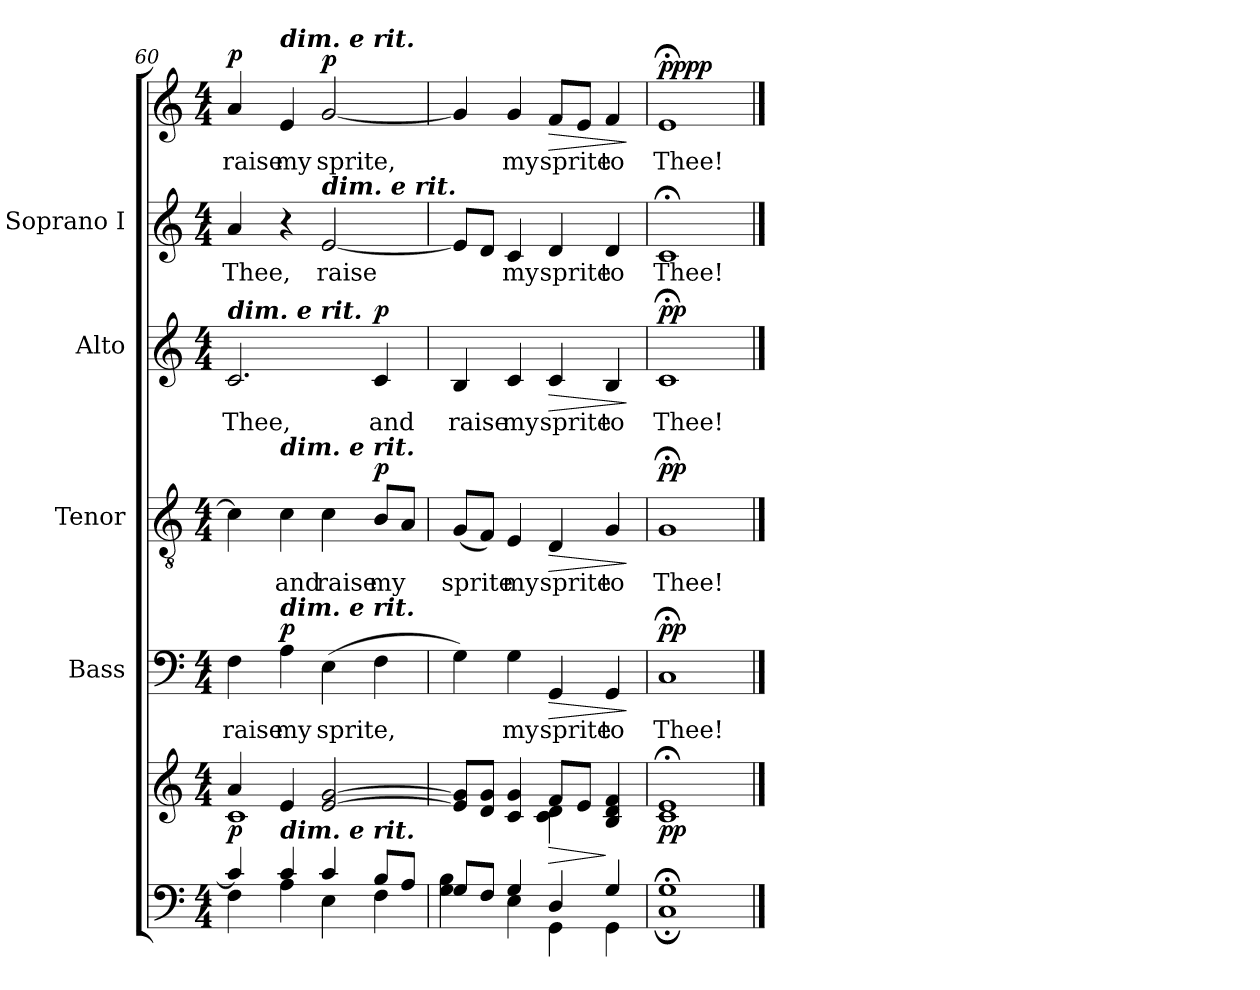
**kern	**kern	**dynam	**kern	**text	**dynam	**kern	**text	**dynam	**kern	**text	**dynam	**kern	**text	**kern	**text	**dynam
*part5	*part5	*part5	*part4	*part4	*part4	*part3	*part3	*part3	*part2	*part2	*part2	*part1	*part1	*part1	*part1	*part1
*staff7	*staff6	*staff6/7	*staff5	*staff5	*staff5	*staff4	*staff4	*staff4	*staff3	*staff3	*staff3	*staff2	*staff2	*staff1	*staff1	*staff1/2
*	*	*	*I"Bass	*	*	*I"Tenor	*	*	*I"Alto	*	*	*I"Soprano I	*	*	*	*
*	*	*	*I'B	*	*	*I'T	*	*	*I'A	*	*	*I'S	*	*	*	*
*clefF4	*clefG2	*	*clefF4	*	*	*clefGv2	*	*	*clefG2	*	*	*clefG2	*	*clefG2	*	*
*k[]	*k[]	*	*k[]	*	*	*k[]	*	*	*k[]	*	*	*k[]	*	*k[]	*	*
*C:	*C:	*	*C:	*	*	*C:	*	*	*C:	*	*	*C:	*	*C:	*	*
*M4/4	*M4/4	*	*M4/4	*	*	*M4/4	*	*	*M4/4	*	*	*M4/4	*	*M4/4	*	*
=60	=60	=60	=60	=60	=60	=60	=60	=60	=60	=60	=60	=60	=60	=60	=60	=60
*^	*^	*	*	*	*	*	*	*	*	*	*	*	*	*	*	*
!	!	!	!	!	!	!	!	!	!	!	!LO:TX:a:Bi:t=dim. e rit.	!	!	!	!	!	!	!
!	!	!	!	!LO:DY:b	!	!LO:LY:b	!	!	!	!	!	!LO:LY:b	!	!	!LO:LY:b	!	!LO:LY:b	!LO:DY:b
4c/]	4F\	4a/	1c	p	4F\	raise	.	4c\]	.	.	2.c/	Thee,	.	4a/	Thee,	4a/	raise	p
!	!	!	!	!	!	!	!	!	!	!	!	!	!	!	!	!LO:TX:a:Bi:t=dim. e rit.	!	!
!	!	!	!	!	!	!	!	!LO:TX:a:Bi:t=dim. e rit.	!	!	!	!	!	!	!	!	!	!
!	!	!	!	!	!LO:TX:a:Bi:t=dim. e rit.	!	!	!	!	!	!	!	!	!	!	!	!	!
!LO:TX:a:Bi:t=dim. e rit.	!	!	!	!	!	!	!	!	!	!	!	!	!	!	!	!	!	!
!	!	!	!	!	!	!LO:LY:b	!LO:DY:b	!	!LO:LY:b	!	!	!	!	!	!	!	!LO:LY:b	!
4c/	4A\	4e/	.	.	4A\	my	p	4c\	and	.	.	.	.	4r	.	4e/	my	.
!	!	!	!	!	!	!	!	!	!	!	!	!	!	!LO:TX:a:Bi:t=dim. e rit.	!	!	!	!
!	!	!	!	!	!	!LO:LY:b	!	!	!LO:LY:b	!	!	!	!	!	!LO:LY:b	!	!LO:LY:b	!LO:DY:b=2
4c/	4E\	[>2e/ [>2g/	.	.	(>4E\	sprite,	.	4c\	raise	.	.	.	.	[2e/	raise	[2g/	sprite,	p
!	!	!	!	!	!	!	!	!	!LO:LY:b	!LO:DY:b	!	!LO:LY:b	!LO:DY:b	!	!	!	!	!
8B/L	4F\	.	.	.	4F\	.	.	8B/L	my	p	4c/	and	p	.	.	.	.	.
8A/J	.	.	.	.	.	.	.	8A/J	.	.	.	.	.	.	.	.	.	.
=61	=61	=61	=61	=61	=61	=61	=61	=61	=61	=61	=61	=61	=61	=61	=61	=61	=61	=61
!	!	!	!	!	!	!	!	!	!LO:LY:b	!	!	!LO:LY:b	!	!	!	!	!	!
8G/L	4G\ 4B\	8e/] 8g/]L	2ryy	.	4G\)	.	.	(<8G/L	sprite	.	4B/	raise	.	8e/L]	.	4g/]	.	.
8F/J	.	8d/ 8g/J	.	.	.	.	.	8F/J)	.	.	.	.	.	8d/J	.	.	.	.
!	!	!	!	!	!	!LO:LY:b	!	!	!LO:LY:b	!	!	!LO:LY:b	!	!	!LO:LY:b	!	!LO:LY:b	!
4E\	4G/	4c/ 4g/	.	.	4G\	my	.	4E/	my	.	4c/	my	.	4c/	my	4g/	my	.
!	!	!	!	!LO:HP:b	!	!LO:LY:b	!LO:HP:b	!	!LO:LY:b	!LO:HP:b	!	!LO:LY:b	!LO:HP:b	!	!LO:LY:b	!	!LO:LY:b	!LO:HP:b
4D/	4GG\	8f/L	4c\ 4d\	>	4GG/	sprite	>	4D/	sprite	>	4c/	sprite	>	4d/	sprite	8f/L	sprite	>
.	.	8e/J	.	.	.	.	.	.	.	.	.	.	.	.	.	8e/J	.	.
!	!	!	!	!	!	!LO:LY:b	!	!	!LO:LY:b	!	!	!LO:LY:b	!	!	!LO:LY:b	!	!LO:LY:b	!
4G/	4GG\	4B/ 4d/ 4f/	4ryy	]	4GG/	to	.	4G/	to	.	4B/	to	.	4d/	to	4f/	to	.
*v	*v	*	*	*	*	*	*	*	*	*	*	*	*	*	*	*	*	*
*	*v	*v	*	*	*	*	*	*	*	*	*	*	*	*	*	*	*
.	.	.	.	.	]	.	.	]	.	.	]	.	.	.	.	]
=62	=62	=62	=62	=62	=62	=62	=62	=62	=62	=62	=62	=62	=62	=62	=62	=62
*^	*^	*	*	*	*	*	*	*	*	*	*	*	*	*	*	*
!	!	!	!	!LO:DY:b	!	!LO:LY:b	!LO:DY:b	!	!LO:LY:b	!LO:DY:b	!	!LO:LY:b	!LO:DY:b	!	!LO:LY:b	!	!LO:LY:b	!LO:DY:b=2
!	!	!	!	!	!	!	!	!	!	!	!	!	!	!	!	!	!	!LO:DY:n=1:b
1G;<	1C;<	1c;< 1e;<	1ryy	pp	1C;	Thee!	pp	1G;	Thee!	pp	1c;	Thee!	pp	1c;	Thee!	1e;	Thee!	pp pp
*v	*v	*	*	*	*	*	*	*	*	*	*	*	*	*	*	*	*	*
*	*v	*v	*	*	*	*	*	*	*	*	*	*	*	*	*	*	*
==	==	==	==	==	==	==	==	==	==	==	==	==	==	==	==	==
*-	*-	*-	*-	*-	*-	*-	*-	*-	*-	*-	*-	*-	*-	*-	*-	*-
